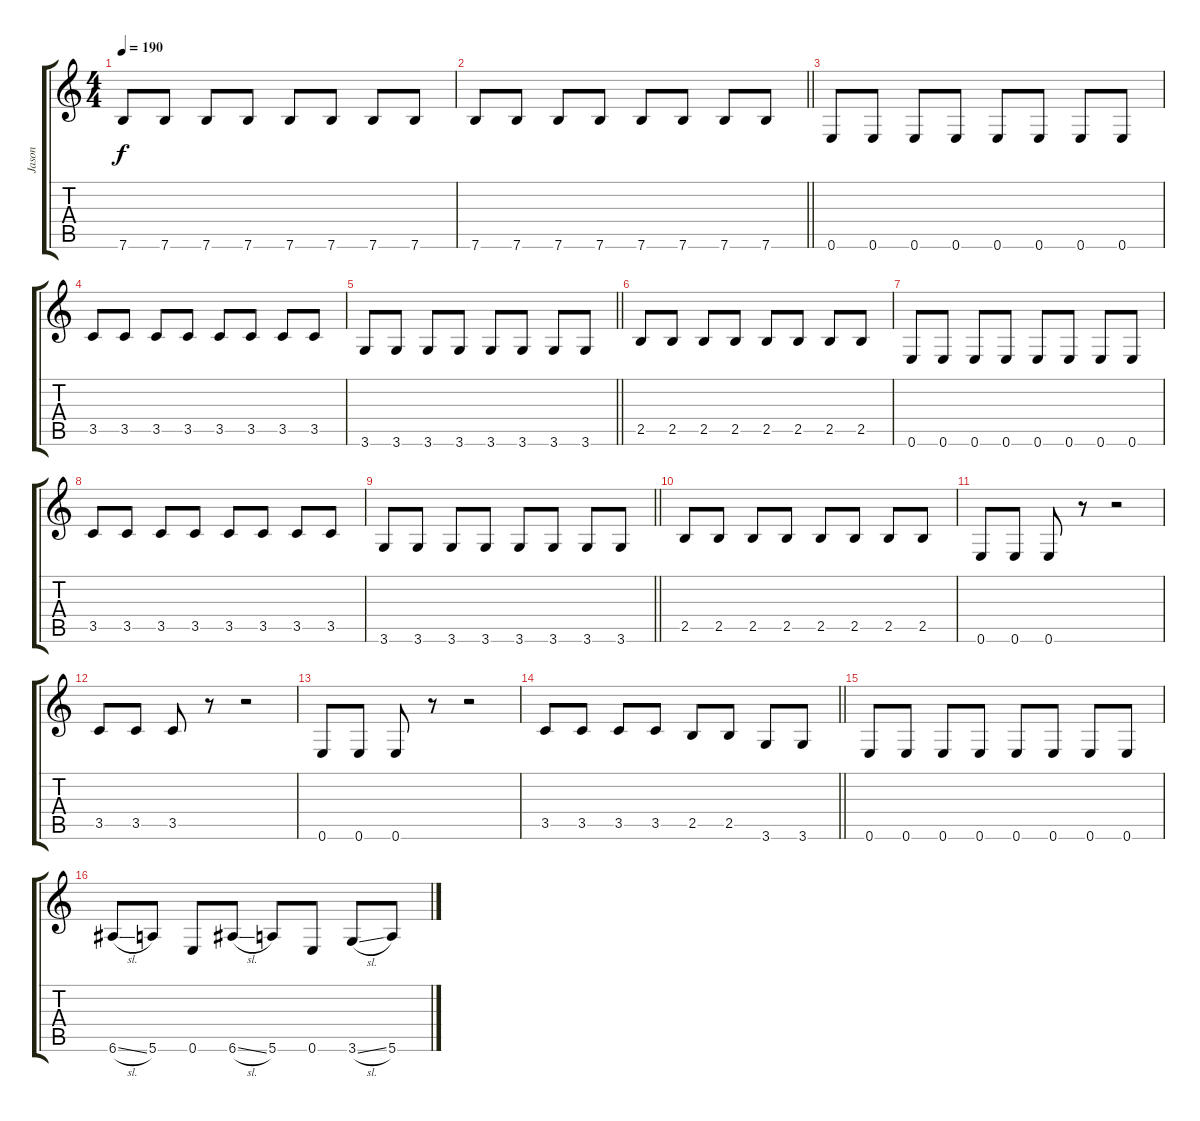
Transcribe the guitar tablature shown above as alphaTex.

\track ("Jason" "Jason") {instrument electricbassfinger}
\staff {score tabs}
\tuning (E4 B3 G3 D3 A2 E2) {hide}
\ts (4 4)
\tempo 190
\clef g2
\ks c
7.6.8{dy f} 7.6.8 7.6.8 7.6.8 7.6.8 7.6.8 7.6.8 7.6.8 |
\barLineRight lightlight
7.6.8 7.6.8 7.6.8 7.6.8 7.6.8 7.6.8 7.6.8 7.6.8 |
0.6.8 0.6.8 0.6.8 0.6.8 0.6.8 0.6.8 0.6.8 0.6.8 |
3.5.8 3.5.8 3.5.8 3.5.8 3.5.8 3.5.8 3.5.8 3.5.8 |
\barLineRight lightlight
3.6.8 3.6.8 3.6.8 3.6.8 3.6.8 3.6.8 3.6.8 3.6.8 |
2.5.8 2.5.8 2.5.8 2.5.8 2.5.8 2.5.8 2.5.8 2.5.8 |
0.6.8 0.6.8 0.6.8 0.6.8 0.6.8 0.6.8 0.6.8 0.6.8 |
3.5.8 3.5.8 3.5.8 3.5.8 3.5.8 3.5.8 3.5.8 3.5.8 |
\barLineRight lightlight
3.6.8 3.6.8 3.6.8 3.6.8 3.6.8 3.6.8 3.6.8 3.6.8 |
2.5.8 2.5.8 2.5.8 2.5.8 2.5.8 2.5.8 2.5.8 2.5.8 |
0.6.8 0.6.8 0.6.8 r.8 r.2 |
3.5.8 3.5.8 3.5.8 r.8 r.2 |
0.6.8 0.6.8 0.6.8 r.8 r.2 |
\barLineRight lightlight
3.5.8 3.5.8 3.5.8 3.5.8 2.5.8 2.5.8 3.6.8 3.6.8 |
0.6.8 0.6.8 0.6.8 0.6.8 0.6.8 0.6.8 0.6.8 0.6.8 |
6.6{sl}.8 5.6.8 0.6.8 6.6{sl}.8 5.6.8 0.6.8 3.6{sl}.8 5.6.8
